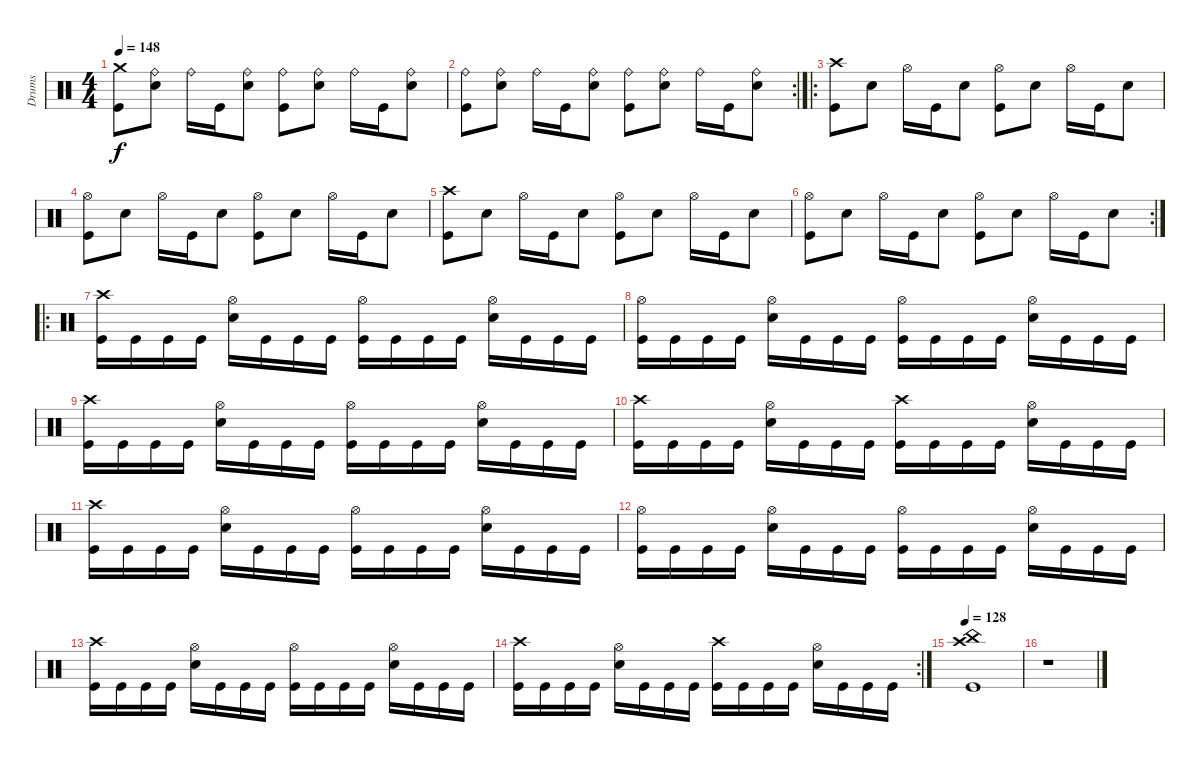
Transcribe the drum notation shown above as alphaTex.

\track ("Drums" "Drums") {instrument percussion}
\staff {score}
\articulation defaults
\ts (4 4)
\tempo 148
\clef neutral
\ks c
("Crash medium (hit)" "Kick (hit)").8{dy f} ("Ride (bell)" "Electric Snare (hit)").8 "Ride (bell)".16 "Kick (hit)".16 ("Ride (bell)" "Electric Snare (hit)").8 ("Ride (bell)" "Kick (hit)").8 ("Ride (bell)" "Electric Snare (hit)").8 "Ride (bell)".16 "Kick (hit)".16 ("Ride (bell)" "Electric Snare (hit)").8 |
\rc 2
("Ride (bell)" "Kick (hit)").8 ("Ride (bell)" "Electric Snare (hit)").8 "Ride (bell)".16 "Kick (hit)".16 ("Ride (bell)" "Electric Snare (hit)").8 ("Ride (bell)" "Kick (hit)").8 ("Ride (bell)" "Electric Snare (hit)").8 "Ride (bell)".16 "Kick (hit)".16 ("Ride (bell)" "Electric Snare (hit)").8 |
\ro
("Crash high (hit)" "Kick (hit)").8 "Electric Snare (hit)".8 "Hi-Hat (open)".16 "Kick (hit)".16 "Electric Snare (hit)".8 ("Hi-Hat (open)" "Kick (hit)").8 "Electric Snare (hit)".8 "Hi-Hat (open)".16 "Kick (hit)".16 "Electric Snare (hit)".8 |
("Hi-Hat (open)" "Kick (hit)").8 "Electric Snare (hit)".8 "Hi-Hat (open)".16 "Kick (hit)".16 "Electric Snare (hit)".8 ("Hi-Hat (open)" "Kick (hit)").8 "Electric Snare (hit)".8 "Hi-Hat (open)".16 "Kick (hit)".16 "Electric Snare (hit)".8 |
("Crash high (hit)" "Kick (hit)").8 "Electric Snare (hit)".8 "Hi-Hat (open)".16 "Kick (hit)".16 "Electric Snare (hit)".8 ("Hi-Hat (open)" "Kick (hit)").8 "Electric Snare (hit)".8 "Hi-Hat (open)".16 "Kick (hit)".16 "Electric Snare (hit)".8 |
\rc 2
("Hi-Hat (open)" "Kick (hit)").8 "Electric Snare (hit)".8 "Hi-Hat (open)".16 "Kick (hit)".16 "Electric Snare (hit)".8 ("Hi-Hat (open)" "Kick (hit)").8 "Electric Snare (hit)".8 "Hi-Hat (open)".16 "Kick (hit)".16 "Electric Snare (hit)".8 |
\ro
("Crash high (hit)" "Kick (hit)").16 "Kick (hit)".16 "Kick (hit)".16 "Kick (hit)".16 ("Hi-Hat (open)" "Electric Snare (hit)").16 "Kick (hit)".16 "Kick (hit)".16 "Kick (hit)".16 ("Hi-Hat (open)" "Kick (hit)").16 "Kick (hit)".16 "Kick (hit)".16 "Kick (hit)".16 ("Hi-Hat (open)" "Electric Snare (hit)").16 "Kick (hit)".16 "Kick (hit)".16 "Kick (hit)".16 |
("Hi-Hat (open)" "Kick (hit)").16 "Kick (hit)".16 "Kick (hit)".16 "Kick (hit)".16 ("Hi-Hat (open)" "Electric Snare (hit)").16 "Kick (hit)".16 "Kick (hit)".16 "Kick (hit)".16 ("Hi-Hat (open)" "Kick (hit)").16 "Kick (hit)".16 "Kick (hit)".16 "Kick (hit)".16 ("Hi-Hat (open)" "Electric Snare (hit)").16 "Kick (hit)".16 "Kick (hit)".16 "Kick (hit)".16 |
("Crash high (hit)" "Kick (hit)").16 "Kick (hit)".16 "Kick (hit)".16 "Kick (hit)".16 ("Hi-Hat (open)" "Electric Snare (hit)").16 "Kick (hit)".16 "Kick (hit)".16 "Kick (hit)".16 ("Hi-Hat (open)" "Kick (hit)").16 "Kick (hit)".16 "Kick (hit)".16 "Kick (hit)".16 ("Hi-Hat (open)" "Electric Snare (hit)").16 "Kick (hit)".16 "Kick (hit)".16 "Kick (hit)".16 |
("Crash high (hit)" "Kick (hit)").16 "Kick (hit)".16 "Kick (hit)".16 "Kick (hit)".16 ("Hi-Hat (open)" "Electric Snare (hit)").16 "Kick (hit)".16 "Kick (hit)".16 "Kick (hit)".16 ("Crash high (hit)" "Kick (hit)").16 "Kick (hit)".16 "Kick (hit)".16 "Kick (hit)".16 ("Hi-Hat (open)" "Electric Snare (hit)").16 "Kick (hit)".16 "Kick (hit)".16 "Kick (hit)".16 |
("Crash high (hit)" "Kick (hit)").16 "Kick (hit)".16 "Kick (hit)".16 "Kick (hit)".16 ("Hi-Hat (open)" "Electric Snare (hit)").16 "Kick (hit)".16 "Kick (hit)".16 "Kick (hit)".16 ("Hi-Hat (open)" "Kick (hit)").16 "Kick (hit)".16 "Kick (hit)".16 "Kick (hit)".16 ("Hi-Hat (open)" "Electric Snare (hit)").16 "Kick (hit)".16 "Kick (hit)".16 "Kick (hit)".16 |
("Hi-Hat (open)" "Kick (hit)").16 "Kick (hit)".16 "Kick (hit)".16 "Kick (hit)".16 ("Hi-Hat (open)" "Electric Snare (hit)").16 "Kick (hit)".16 "Kick (hit)".16 "Kick (hit)".16 ("Hi-Hat (open)" "Kick (hit)").16 "Kick (hit)".16 "Kick (hit)".16 "Kick (hit)".16 ("Hi-Hat (open)" "Electric Snare (hit)").16 "Kick (hit)".16 "Kick (hit)".16 "Kick (hit)".16 |
("Crash high (hit)" "Kick (hit)").16 "Kick (hit)".16 "Kick (hit)".16 "Kick (hit)".16 ("Hi-Hat (open)" "Electric Snare (hit)").16 "Kick (hit)".16 "Kick (hit)".16 "Kick (hit)".16 ("Hi-Hat (open)" "Kick (hit)").16 "Kick (hit)".16 "Kick (hit)".16 "Kick (hit)".16 ("Hi-Hat (open)" "Electric Snare (hit)").16 "Kick (hit)".16 "Kick (hit)".16 "Kick (hit)".16 |
\rc 2
("Crash high (hit)" "Kick (hit)").16 "Kick (hit)".16 "Kick (hit)".16 "Kick (hit)".16 ("Hi-Hat (open)" "Electric Snare (hit)").16 "Kick (hit)".16 "Kick (hit)".16 "Kick (hit)".16 ("Crash high (hit)" "Kick (hit)").16 "Kick (hit)".16 "Kick (hit)".16 "Kick (hit)".16 ("Hi-Hat (open)" "Electric Snare (hit)").16 "Kick (hit)".16 "Kick (hit)".16 "Kick (hit)".16 |
\tempo 128
("Crash high (hit)" "China (hit)" "Kick (hit)").1 |
r.1
